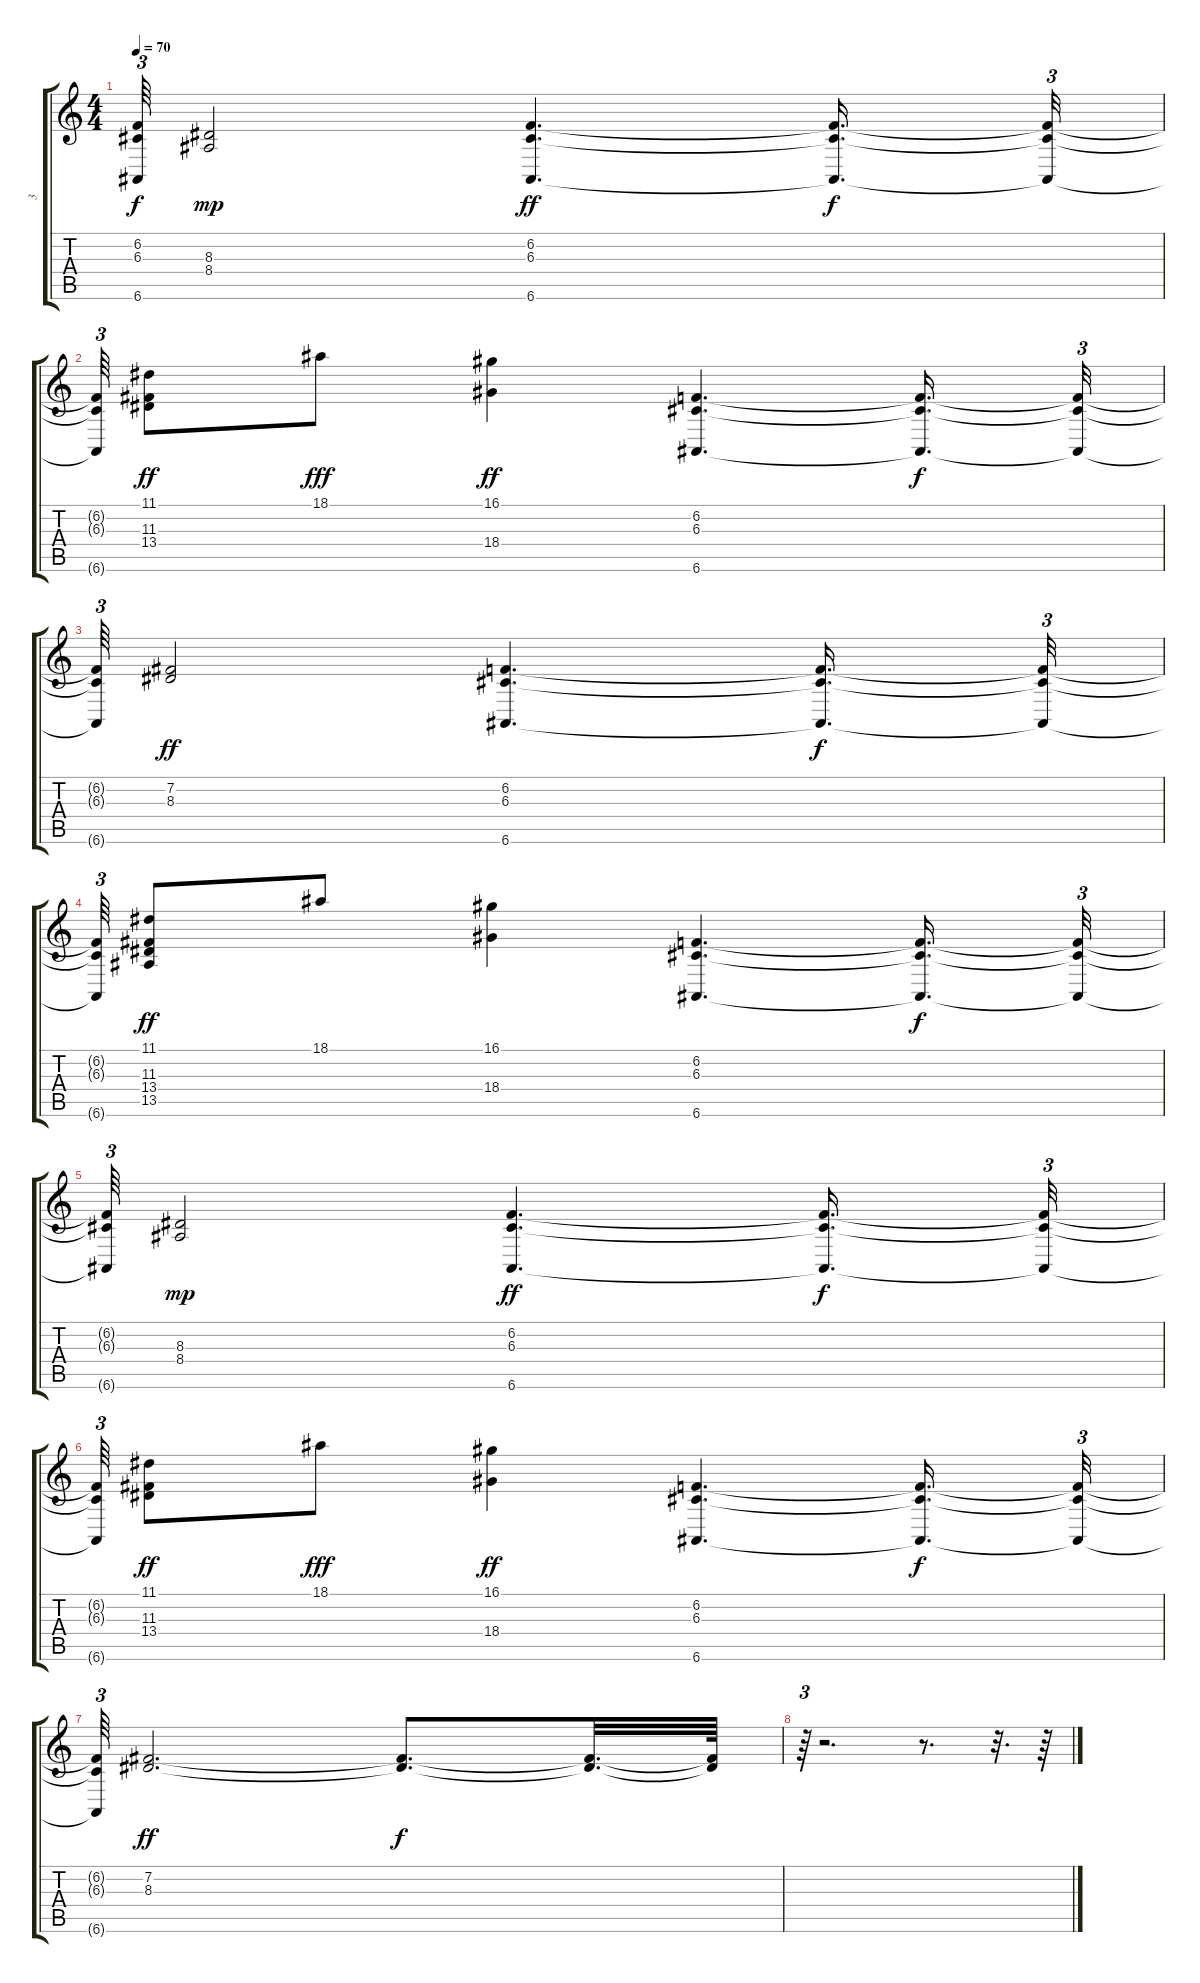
\track ("3" "3") {instrument piccolo}
\staff {score tabs}
\tuning (E4 B3 G3 D3 A2 E2) {hide}
\ts (4 4)
\tempo 70
\clef g2
\ks c
(6.2{t} 6.3{t} 6.6{t}).64{tu (3 2) dy f} (8.3 8.4).2{dy mp} (6.2 6.3 6.6).4{d dy ff} (6.2{t} 6.3{t} 6.6{t}).16{d dy f} (6.2{t} 6.3{t} 6.6{t}).32{tu (3 2)} |
(6.2{t} 6.3{t} 6.6{t}).64{tu (3 2)} (11.1 11.3 13.4).8{dy ff} 18.1.8{dy fff} (16.1 18.4).4{dy ff} (6.2 6.3 6.6).4{d} (6.2{t} 6.3{t} 6.6{t}).16{d dy f} (6.2{t} 6.3{t} 6.6{t}).32{tu (3 2)} |
(6.2{t} 6.3{t} 6.6{t}).64{tu (3 2)} (7.2 8.3).2{dy ff} (6.2 6.3 6.6).4{d} (6.2{t} 6.3{t} 6.6{t}).16{d dy f} (6.2{t} 6.3{t} 6.6{t}).32{tu (3 2)} |
(6.2{t} 6.3{t} 6.6{t}).64{tu (3 2)} (11.1 11.3 13.4 13.5).8{dy ff} 18.1.8 (16.1 18.4).4 (6.2 6.3 6.6).4{d} (6.2{t} 6.3{t} 6.6{t}).16{d dy f} (6.2{t} 6.3{t} 6.6{t}).32{tu (3 2)} |
(6.2{t} 6.3{t} 6.6{t}).64{tu (3 2)} (8.3 8.4).2{dy mp} (6.2 6.3 6.6).4{d dy ff} (6.2{t} 6.3{t} 6.6{t}).16{d dy f} (6.2{t} 6.3{t} 6.6{t}).32{tu (3 2)} |
(6.2{t} 6.3{t} 6.6{t}).64{tu (3 2)} (11.1 11.3 13.4).8{dy ff} 18.1.8{dy fff} (16.1 18.4).4{dy ff} (6.2 6.3 6.6).4{d} (6.2{t} 6.3{t} 6.6{t}).16{d dy f} (6.2{t} 6.3{t} 6.6{t}).32{tu (3 2)} |
(6.2{t} 6.3{t} 6.6{t}).64{tu (3 2)} (7.2 8.3).2{d dy ff} (7.2{t} 8.3{t}).8{d dy f} (7.2{t} 8.3{t}).32{d} (7.2{t} 8.3{t}).64 |
r.64{tu (3 2)} r.2{d} r.8{d} r.32{d} r.64
